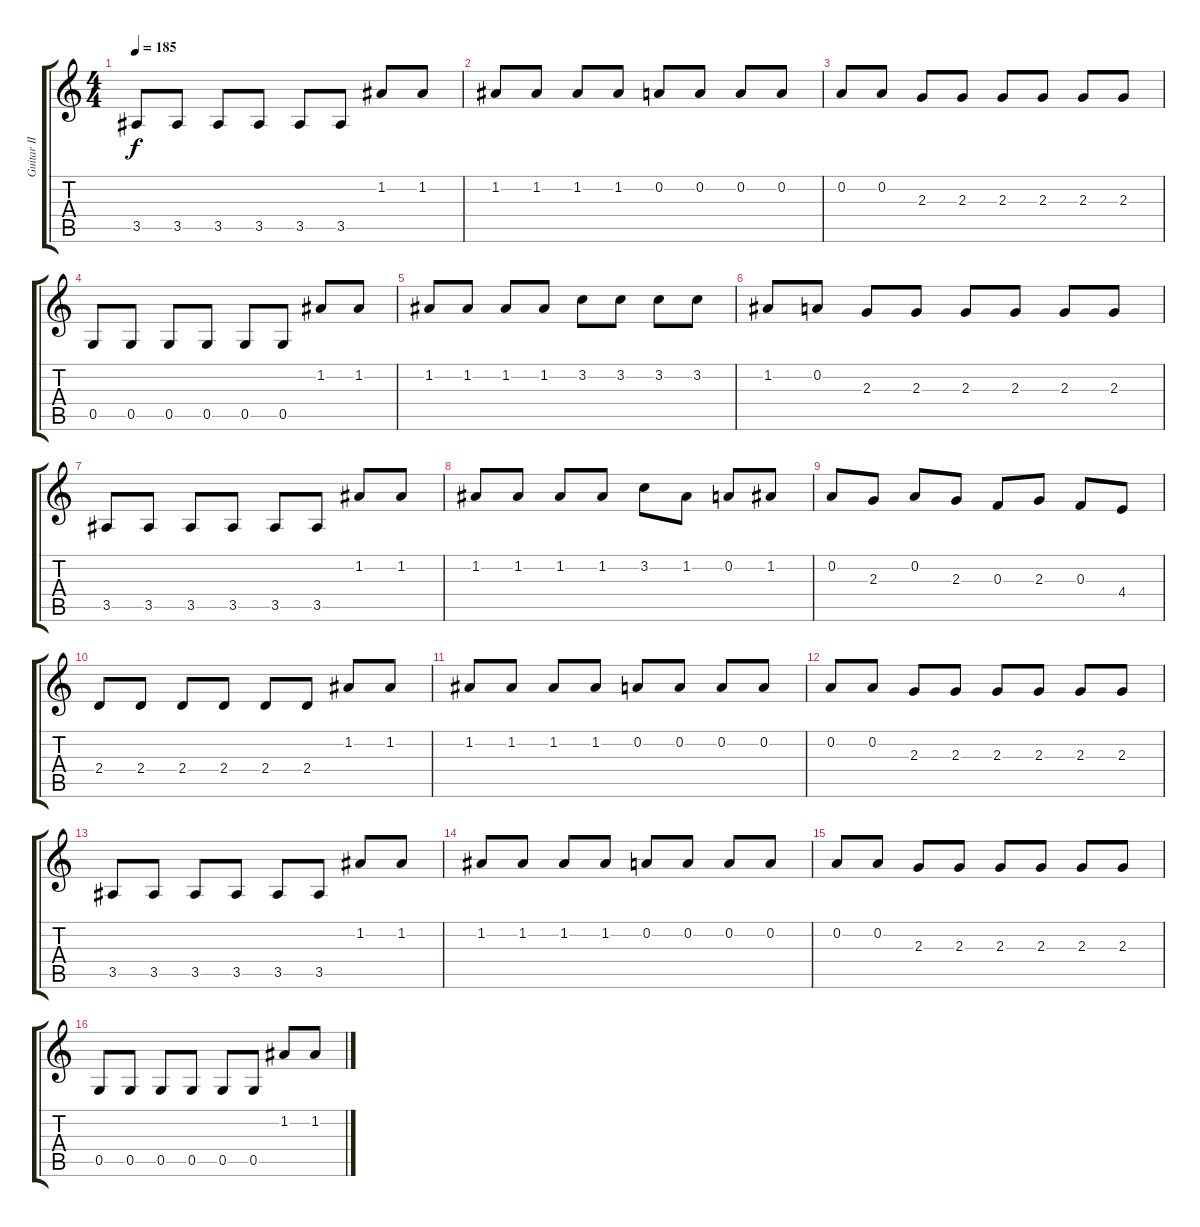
\track ("Guitar II" "Guitar II") {instrument distortionguitar}
\staff {score tabs}
\tuning (D4 A3 F3 C3 G2 D2) {hide}
\ts (4 4)
\tempo 185
\clef g2
\ks c
3.5.8{dy f} 3.5.8 3.5.8 3.5.8 3.5.8 3.5.8 1.2.8 1.2.8 |
1.2.8 1.2.8 1.2.8 1.2.8 0.2.8 0.2.8 0.2.8 0.2.8 |
0.2.8 0.2.8 2.3.8 2.3.8 2.3.8 2.3.8 2.3.8 2.3.8 |
0.5.8 0.5.8 0.5.8 0.5.8 0.5.8 0.5.8 1.2.8 1.2.8 |
1.2.8 1.2.8 1.2.8 1.2.8 3.2.8 3.2.8 3.2.8 3.2.8 |
1.2.8 0.2.8 2.3.8 2.3.8 2.3.8 2.3.8 2.3.8 2.3.8 |
3.5.8 3.5.8 3.5.8 3.5.8 3.5.8 3.5.8 1.2.8 1.2.8 |
1.2.8 1.2.8 1.2.8 1.2.8 3.2.8 1.2.8 0.2.8 1.2.8 |
0.2.8 2.3.8 0.2.8 2.3.8 0.3.8 2.3.8 0.3.8 4.4.8 |
2.4.8 2.4.8 2.4.8 2.4.8 2.4.8 2.4.8 1.2.8 1.2.8 |
1.2.8 1.2.8 1.2.8 1.2.8 0.2.8 0.2.8 0.2.8 0.2.8 |
0.2.8 0.2.8 2.3.8 2.3.8 2.3.8 2.3.8 2.3.8 2.3.8 |
3.5.8 3.5.8 3.5.8 3.5.8 3.5.8 3.5.8 1.2.8 1.2.8 |
1.2.8 1.2.8 1.2.8 1.2.8 0.2.8 0.2.8 0.2.8 0.2.8 |
0.2.8 0.2.8 2.3.8 2.3.8 2.3.8 2.3.8 2.3.8 2.3.8 |
0.5.8 0.5.8 0.5.8 0.5.8 0.5.8 0.5.8 1.2.8 1.2.8
